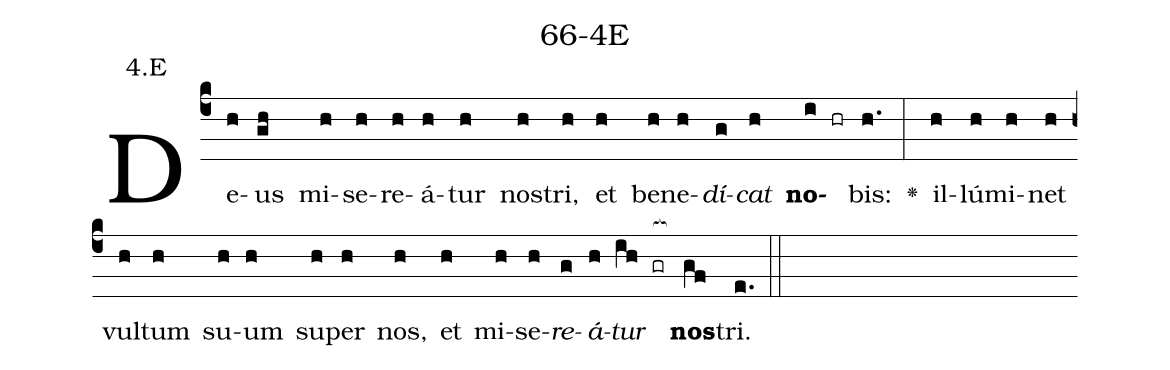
name: 66-4E;
annotation: 4.E;
%%
(c4)De(h)us(gh) mi(h)se(h)re(h)á(h)tur(h) nos(h)tri,(h) et(h) be(h)ne(h)<i>dí</i>(g)<i>cat</i>(h) <b>no</b>(i hr)bis:(h.) <v>\greheightstar</v>(:) il(h)lú(h)mi(h)net(h) vul(h)tum(h) su(h)um(h) su(h)per(h) nos,(h) et(h) mi(h)se(h)<i>re</i>(g)<i>á</i>(h)<i>tur</i>(ih gr[ocb:1{]) <b>nos</b>(gf[ocb:0}])tri.(e.) (::)


%E(h) u(g) o(h) u(ih) a(gf) e.(e.) (::)
